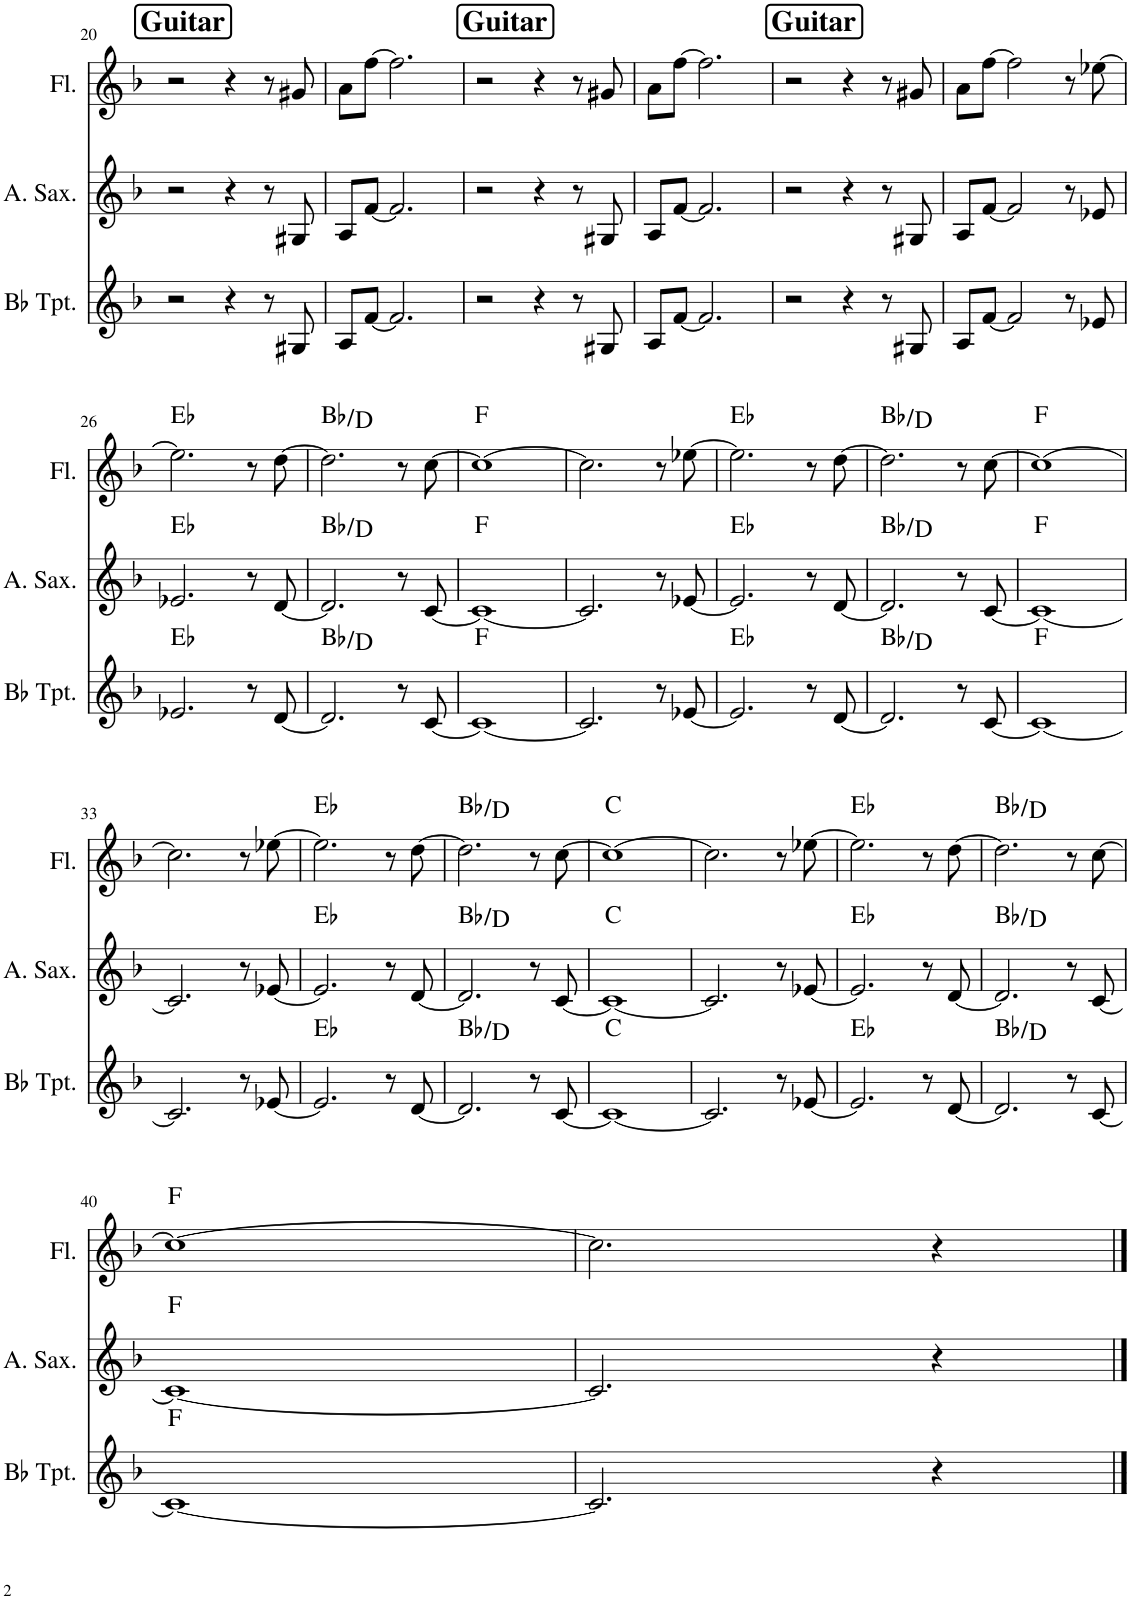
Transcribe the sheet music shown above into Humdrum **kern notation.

**kern	**harte	**kern	**harte	**kern	**harte
*part3	*part3	*part2	*part2	*part1	*part1
*staff3	*	*staff2	*	*staff1	*
*I"Bb Trumpet	*	*I"Alto Saxophone	*	*I"Flute	*
*I'Bb Tpt.	*	*I'A. Sax.	*	*I'Fl.	*
!!LO:PB:g=z
*clefG2	*	*clefG2	*	*clefG2	*
*ITrd1c2	*	*ITrd5c9	*	*	*
*k[b-]	*	*k[b-]	*	*k[b-]	*
*M4/4	*	*M4/4	*	*M4/4	*
!!LO:REH:place=s1:a:B:cj:fs=14:t=Guitar
=20	=20	=20	=20	=20	=20
2r	.	2r	.	2r	.
4r	.	4r	.	4r	.
8r	.	8r	.	8r	.
8G#X/	.	8G#X/	.	8g#X/	.
=21	=21	=21	=21	=21	=21
8A/L	.	8A/L	.	8a\L	.
[8f/J	.	[8f/J	.	[8ff\J	.
2.f/]	.	2.f/]	.	2.ff\]	.
!!LO:REH:place=s1:a:B:cj:fs=14:t=Guitar
=22	=22	=22	=22	=22	=22
2r	.	2r	.	2r	.
4r	.	4r	.	4r	.
8r	.	8r	.	8r	.
8G#X/	.	8G#X/	.	8g#X/	.
=23	=23	=23	=23	=23	=23
8A/L	.	8A/L	.	8a\L	.
[8f/J	.	[8f/J	.	[8ff\J	.
2.f/]	.	2.f/]	.	2.ff\]	.
!!LO:REH:place=s1:a:B:cj:fs=14:t=Guitar
=24	=24	=24	=24	=24	=24
2r	.	2r	.	2r	.
4r	.	4r	.	4r	.
8r	.	8r	.	8r	.
8G#X/	.	8G#X/	.	8g#X/	.
=25	=25	=25	=25	=25	=25
8A/L	.	8A/L	.	8a\L	.
[8f/J	.	[8f/J	.	[8ff\J	.
2f/]	.	2f/]	.	2ff\]	.
8r	.	8r	.	8r	.
8e-X/	.	8e-X/	.	[8ee-X\	.
!!LO:LB:g=z
=26	=26	=26	=26	=26	=26
2.e-X/	Eb:maj	2.e-X/	Eb:maj	2.ee-\]	Eb:maj
8r	.	8r	.	8r	.
[8d/	.	[8d/	.	[8dd\	.
=27	=27	=27	=27	=27	=27
2.d/]	Bb:maj/3	2.d/]	Bb:maj/3	2.dd\]	Bb:maj/3
8r	.	8r	.	8r	.
[8c/	.	[8c/	.	[8cc\	.
=28	=28	=28	=28	=28	=28
1c_	F:maj	1c_	F:maj	1cc_	F:maj
=29	=29	=29	=29	=29	=29
2.c/]	.	2.c/]	.	2.cc\]	.
8r	.	8r	.	8r	.
[8e-X/	.	[8e-X/	.	[8ee-X\	.
=30	=30	=30	=30	=30	=30
2.e-/]	Eb:maj	2.e-/]	Eb:maj	2.ee-\]	Eb:maj
8r	.	8r	.	8r	.
[8d/	.	[8d/	.	[8dd\	.
=31	=31	=31	=31	=31	=31
2.d/]	Bb:maj/3	2.d/]	Bb:maj/3	2.dd\]	Bb:maj/3
8r	.	8r	.	8r	.
[8c/	.	[8c/	.	[8cc\	.
=32	=32	=32	=32	=32	=32
1c_	F:maj	1c_	F:maj	1cc_	F:maj
!!LO:LB:g=z
=33	=33	=33	=33	=33	=33
2.c/]	.	2.c/]	.	2.cc\]	.
8r	.	8r	.	8r	.
[8e-X/	.	[8e-X/	.	[8ee-X\	.
=34	=34	=34	=34	=34	=34
2.e-/]	Eb:maj	2.e-/]	Eb:maj	2.ee-\]	Eb:maj
8r	.	8r	.	8r	.
[8d/	.	[8d/	.	[8dd\	.
=35	=35	=35	=35	=35	=35
2.d/]	Bb:maj/3	2.d/]	Bb:maj/3	2.dd\]	Bb:maj/3
8r	.	8r	.	8r	.
[8c/	.	[8c/	.	[8cc\	.
=36	=36	=36	=36	=36	=36
1c_	C:maj	1c_	C:maj	1cc_	C:maj
=37	=37	=37	=37	=37	=37
2.c/]	.	2.c/]	.	2.cc\]	.
8r	.	8r	.	8r	.
[8e-X/	.	[8e-X/	.	[8ee-X\	.
=38	=38	=38	=38	=38	=38
2.e-/]	Eb:maj	2.e-/]	Eb:maj	2.ee-\]	Eb:maj
8r	.	8r	.	8r	.
[8d/	.	[8d/	.	[8dd\	.
=39	=39	=39	=39	=39	=39
2.d/]	Bb:maj/3	2.d/]	Bb:maj/3	2.dd\]	Bb:maj/3
8r	.	8r	.	8r	.
[8c/	.	[8c/	.	[8cc\	.
!!LO:LB:g=z
=40	=40	=40	=40	=40	=40
1c_	F:maj	1c_	F:maj	1cc_	F:maj
=41	=41	=41	=41	=41	=41
2.c/]	.	2.c/]	.	2.cc\]	.
4r	.	4r	.	4r	.
==	==	==	==	==	==
*-	*-	*-	*-	*-	*-
